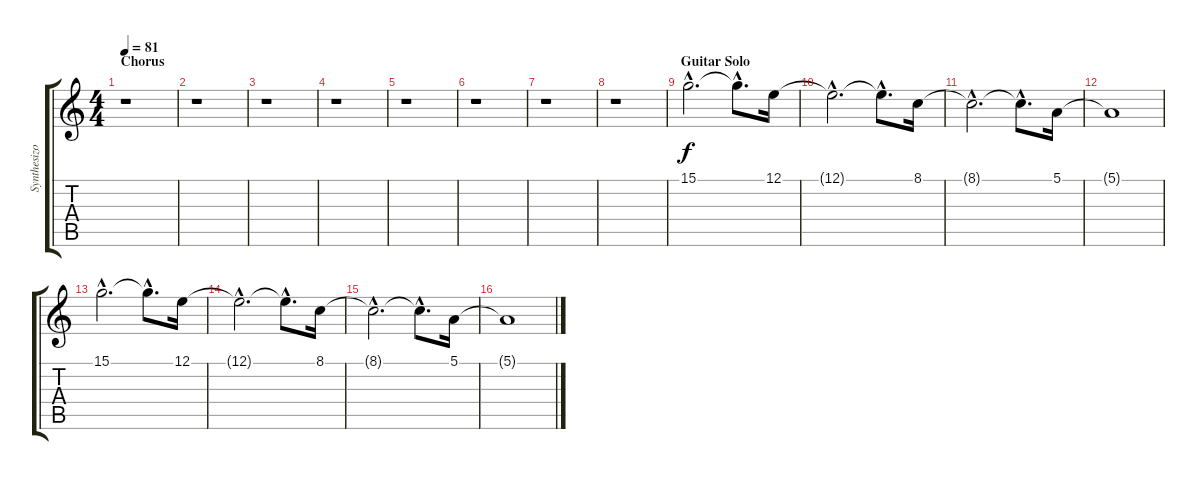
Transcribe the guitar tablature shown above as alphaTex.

\track ("Synthesizors" "Synthesizo") {instrument stringensemble1}
\staff {score tabs}
\tuning (E4 B3 G3 D3 A2 D2) {hide}
\ts (4 4)
\section ("" "Chorus")
\tempo 81
\clef g2
\ks c
r.1{dy f} |
r.1 |
r.1 |
r.1 |
r.1 |
r.1 |
r.1 |
r.1 |
\section ("" "Guitar Solo")
15.1{hac}.2{d} 15.1{hac t}.8{d} 12.1.16 |
12.1{hac t}.2{d} 12.1{hac t}.8{d} 8.1.16 |
8.1{hac t}.2{d} 8.1{hac t}.8{d} 5.1.16 |
5.1{t}.1 |
15.1{hac}.2{d} 15.1{hac t}.8{d} 12.1.16 |
12.1{hac t}.2{d} 12.1{hac t}.8{d} 8.1.16 |
8.1{hac t}.2{d} 8.1{hac t}.8{d} 5.1.16 |
5.1{t}.1
